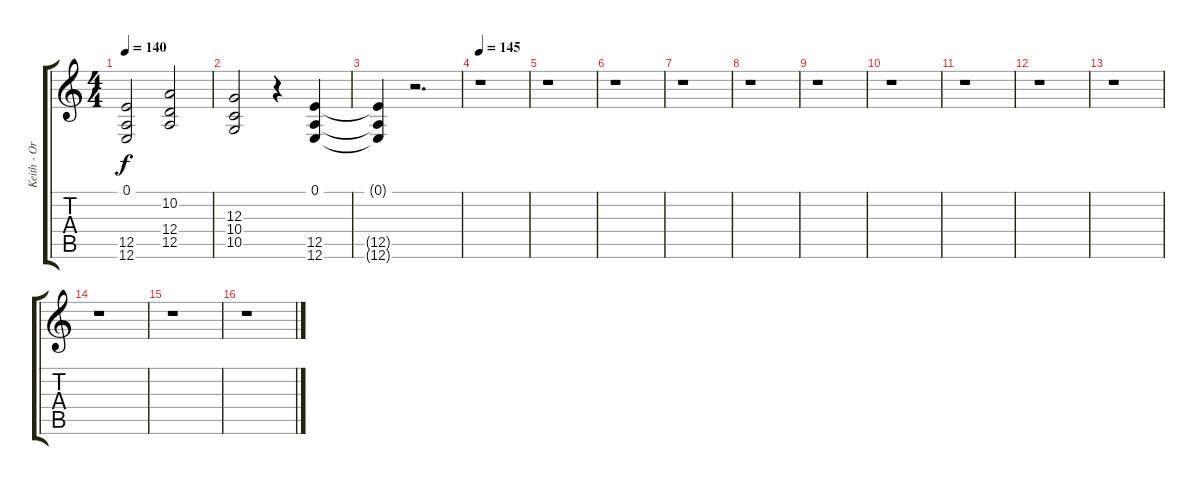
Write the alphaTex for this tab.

\track ("Keith - Organ LH" "Keith - Or") {instrument percussiveorgan}
\staff {score tabs}
\tuning (E4 B3 G3 D3 A2 E2) {hide}
\ts (4 4)
\tempo 140
\clef g2
\ks c
(0.1{t} 12.5{t} 12.6{t}).2{dy f} (10.2 12.4 12.5).2 |
(12.3 10.4 10.5).2 r.4 (0.1 12.5 12.6).4 |
(0.1{t} 12.5{t} 12.6{t}).4 r.2{d} |
\tempo 145
r.1 |
r.1 |
r.1 |
r.1 |
r.1 |
r.1 |
r.1 |
r.1 |
r.1 |
r.1 |
r.1 |
r.1 |
r.1
